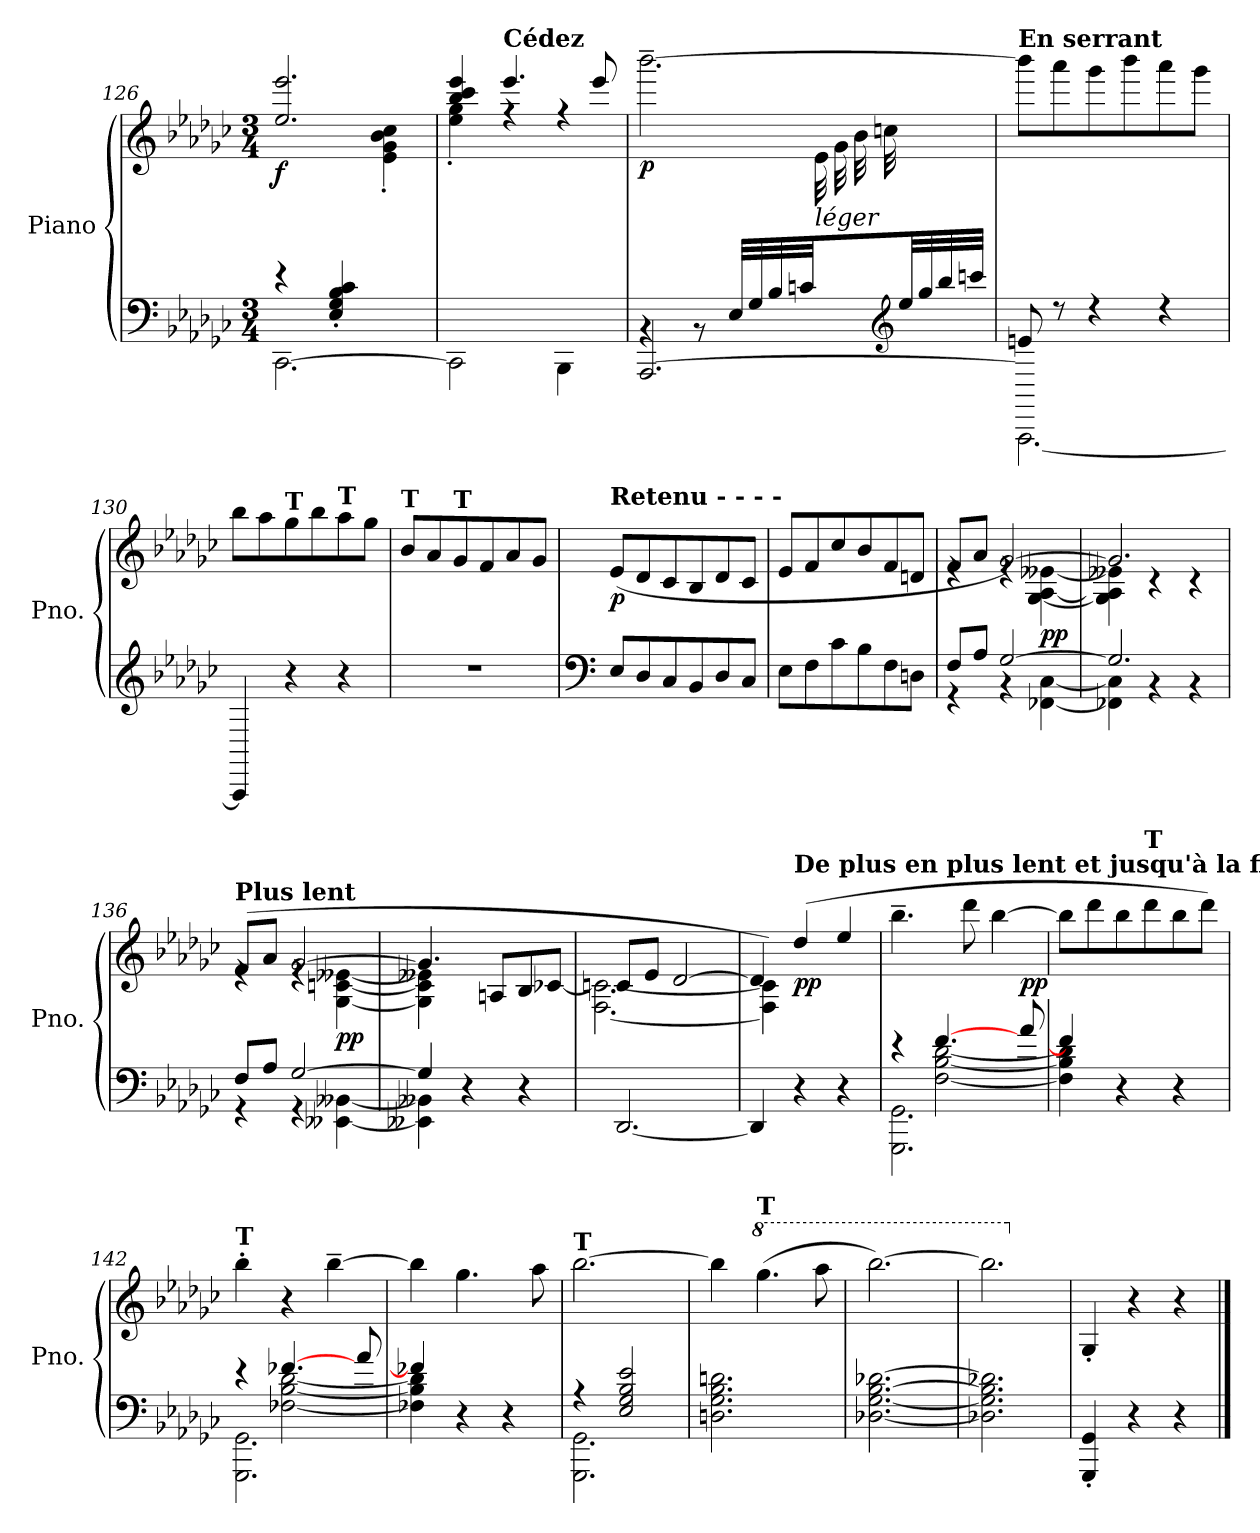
**kern	**kern	**dynam
*part1	*part1	*part1
*staff2	*staff1	*staff1/2
*I"Piano	*	*
*I'Pno.	*	*
*clefF4	*clefG2	*
*k[b-e-a-d-g-c-]	*k[b-e-a-d-g-c-]	*
*M3/4	*M3/4	*
=126	=126	=126
*^	*^	*
!	!	!	!	!LO:DY:b
[2.CC-\	4re	2.ee-/ 2.eee-/	2ryy	f
.	(>4E-/' 4G-/' 4B-/' 4c-/'	.	.	.
.	4ryy	.	4e-\' 4g-\' 4b-\' 4cc-\'	.
*v	*v	*	*	*
=127	=127	=127	=127
2CC-\]	4bb-/ 4ccc-/ 4eee-/	4ee-\' 4gg-\')	.
!	!LO:TX:a:B:t=Cédez	!	!
.	4.eee-/	4rff	.
4BBB-\	.	4rff	.
.	8eee-/	.	.
!!LO:LB:g=z	!!
=128	=128	=128	=128
*^	*	*	*
!	!	!	!	!LO:DY:b
[2.AAA-/	4rBB	[2.bbb-~\	2ryy	p
.	8rBB	.	.	.
.	32E-/LLL	.	.	.
.	32G-/	.	.	.
.	32B-/	.	.	.
.	32cn/	.	.	.
!	!LO:TX:a:i:t=léger	!	!	!
.	8ryy	.	32e-\	.
.	.	.	32g-\	.
.	.	.	32b-\	.
.	.	.	32ccn\	.
*clefG2	*	*	*	*
.	32ee-/	.	8ryy	.
.	32gg-/	.	.	.
.	32bb-/	.	.	.
.	32cccn/JJJ	.	.	.
=129	=129	=129	=129	=129
!	!	!LO:TX:a:B:t=En  serrant	!	!
8en/	2.AAA-\_	8bbb-\L]	8cccn\yy	.
8r	.	8aaa-\	2ryy	.
4r	.	8ggg-\	.	.
.	.	8bbb-\	.	.
4r	.	8aaa-\	.	.
.	.	8ggg-\J	8ryy	.
*v	*v	*	*	*
=130	=130	=130	=130
!	!LO:TX:a:B:t=T	!	!
*	*v	*v	*
4AAA-/]	8bb-\L	.
.	8aa-\	.
!	!LO:TX:a:B:t=T	!
4r	8gg-\	.
.	8bb-\	.
!	!LO:TX:a:B:t=T	!
4r	8aa-\	.
.	8gg-\J	.
=131	=131	=131
!	!LO:TX:a:B:t=T	!
2.r	8b-/L	.
.	8a-/	.
!	!LO:TX:a:B:t=T	!
.	8g-/	.
.	8f/	.
.	8a-/	.
.	8g-/J	.
!!LO:LB:g=z
=132	=132	=132
*clefF4	*	*
!	!LO:TX:a:B:t=Retenu       -           -            -            -	!
!	!	!LO:DY:b
8E-/L	(>8e-/L	p
8D-/	8d-/	.
8C-/	8c-/	.
8BB-/	8B-/	.
8D-/	8d-/	.
8C-/J	8c-/J	.
=133	=133	=133
8E-\L	8e-/L	.
8F\	8f/	.
8c-\	8cc-/	.
8B-\	8b-/	.
8F\	8f/	.
8Dn\J	8dn/J	.
=134	=134	=134
*^	*^	*
8F/L	4r	8f/L	4re	.
8A-/J	.	8a-/J	.	.
[2G-/	4r	[2g-/)	4re	.
!	!	!	!	!LO:DY:b
.	[4FF-X\ [4C-\	.	[4G-\ [4A-\ [4e--X\	pp
=135	=135	=135	=135	=135
2.G-/]	4FF-X\] 4C-\]	2.g-/]	4G-\] 4A-\] 4e--X\]	.
.	4r	.	4rc	.
.	4r	.	4rc	.
=136	=136	=136	=136	=136
!	!	!LO:TX:a:B:t=Plus lent	!	!
8F/L	4r	(>8f/L	4re	.
8A-/J	.	8a-/J	.	.
[2G-/	4r	[2g-/	4re	.
!	!	!	!	!LO:DY:b
.	[4EE--X\ [4BB--X\	.	[4G-\ [4cn\ [4e--X\	pp
!!LO:LB:g=z	!!
=137	=137	=137	=137	=137
4G-/]	4EE--X\] 4BB--X\]	4.g-/]	4G-\] 4cn\] 4e--X\]	.
4r	2ryy	.	2ryy	.
.	.	8An/L	.	.
4r	.	8B-/	.	.
.	.	[8c-X/J	.	.
*v	*v	*	*	*
=138	=138	=138	=138
[2.DD-/	8cn/L	[2.F\ 2.c-\_	.
.	8e-/J	.	.
.	[2d-/	.	.
=139	=139	=139	=139
4DD-/]	4d-/]	4F\] 4c-\])	.
!	!LO:TX:a:B:t=De plus en plus lent et       jusqu'à la fin	!	!
!	!	!	!LO:DY:b
4r	(>4dd-/	2ryy	pp
4r	4ee-/	.	.
=140	=140	=140	=140
*^	*	*	*
*	*^	*	*	*
4r	4ryy	2.GGG-\ 2.GG-\	4.bb-~\	2ryy	.
[4.f/	[2F\ [2B-\ [2d-\	.	.	.	.
.	.	.	8ddd-\	.	.
.	.	.	[4bb-\	8ryy	.
!	!	!	!	!	!LO:DY:b
8a-/	.	.	.	8ryy	pp
*	*v	*v	*	*	*
*	*	*v	*v	*
=141	=141	=141	=141
4f/]	4F\] 4B-\] 4d-\]	8bb-\L]	.
.	.	8ddd-\	.
4r	2ryy	8bb-\	.
!	!	!LO:TX:a:B:t=T	!
.	.	8ddd-\	.
4r	.	8bb-\	.
.	.	8ddd-\J)	.
!!LO:LB:g=z
=142	=142	=142	=142
*	*^	*	*
!	!	!	!LO:TX:a:B:t=T	!
4r	4ryy	2.GGG-\ 2.GG-\	4bb-'\	.
[4.f-X/	[2F-X\ [2B-\ [2d-\	.	4r	.
.	.	.	[4bb-~\	.
8a-/	.	.	.	.
*	*v	*v	*	*
=143	=143	=143	=143
4f-X/]	4F-X\] 4B-\] 4d-\]	4bb-\]	.
4r	2ryy	4.gg-\	.
4r	.	.	.
.	.	8aa-\	.
=144	=144	=144	=144
!	!	!LO:TX:a:B:t=T	!
4r	2.GGG-\ 2.GG-\	[2.bb-\	.
2E-/ 2G-/ 2B-/ 2e-/	.	.	.
*v	*v	*	*
=145	=145	=145
2.Dn\ 2.G-\ 2.B-\ 2.dn\	4bb-\]	.
*	*8va	*
!	!LO:TX:a:B:t=T	!
!	!	!LO:DY:b
.	(>4.ggg-\	other-dynamics
.	8aaa-\	.
=146	=146	=146
[2.D-X\ [2.G-\ [2.B-\ [2.d-X\	[2.bbb-\)	.
=147	=147	=147
2.D-X\] 2.G-\] 2.B-\] 2.d-X\]	2.bbb-\]	.
=148	=148	=148
*	*X8va	*
4GGG-/' 4GG-/'	4G-'/	.
4r	4r	.
4r	4r	.
==	==	==
*-	*-	*-
